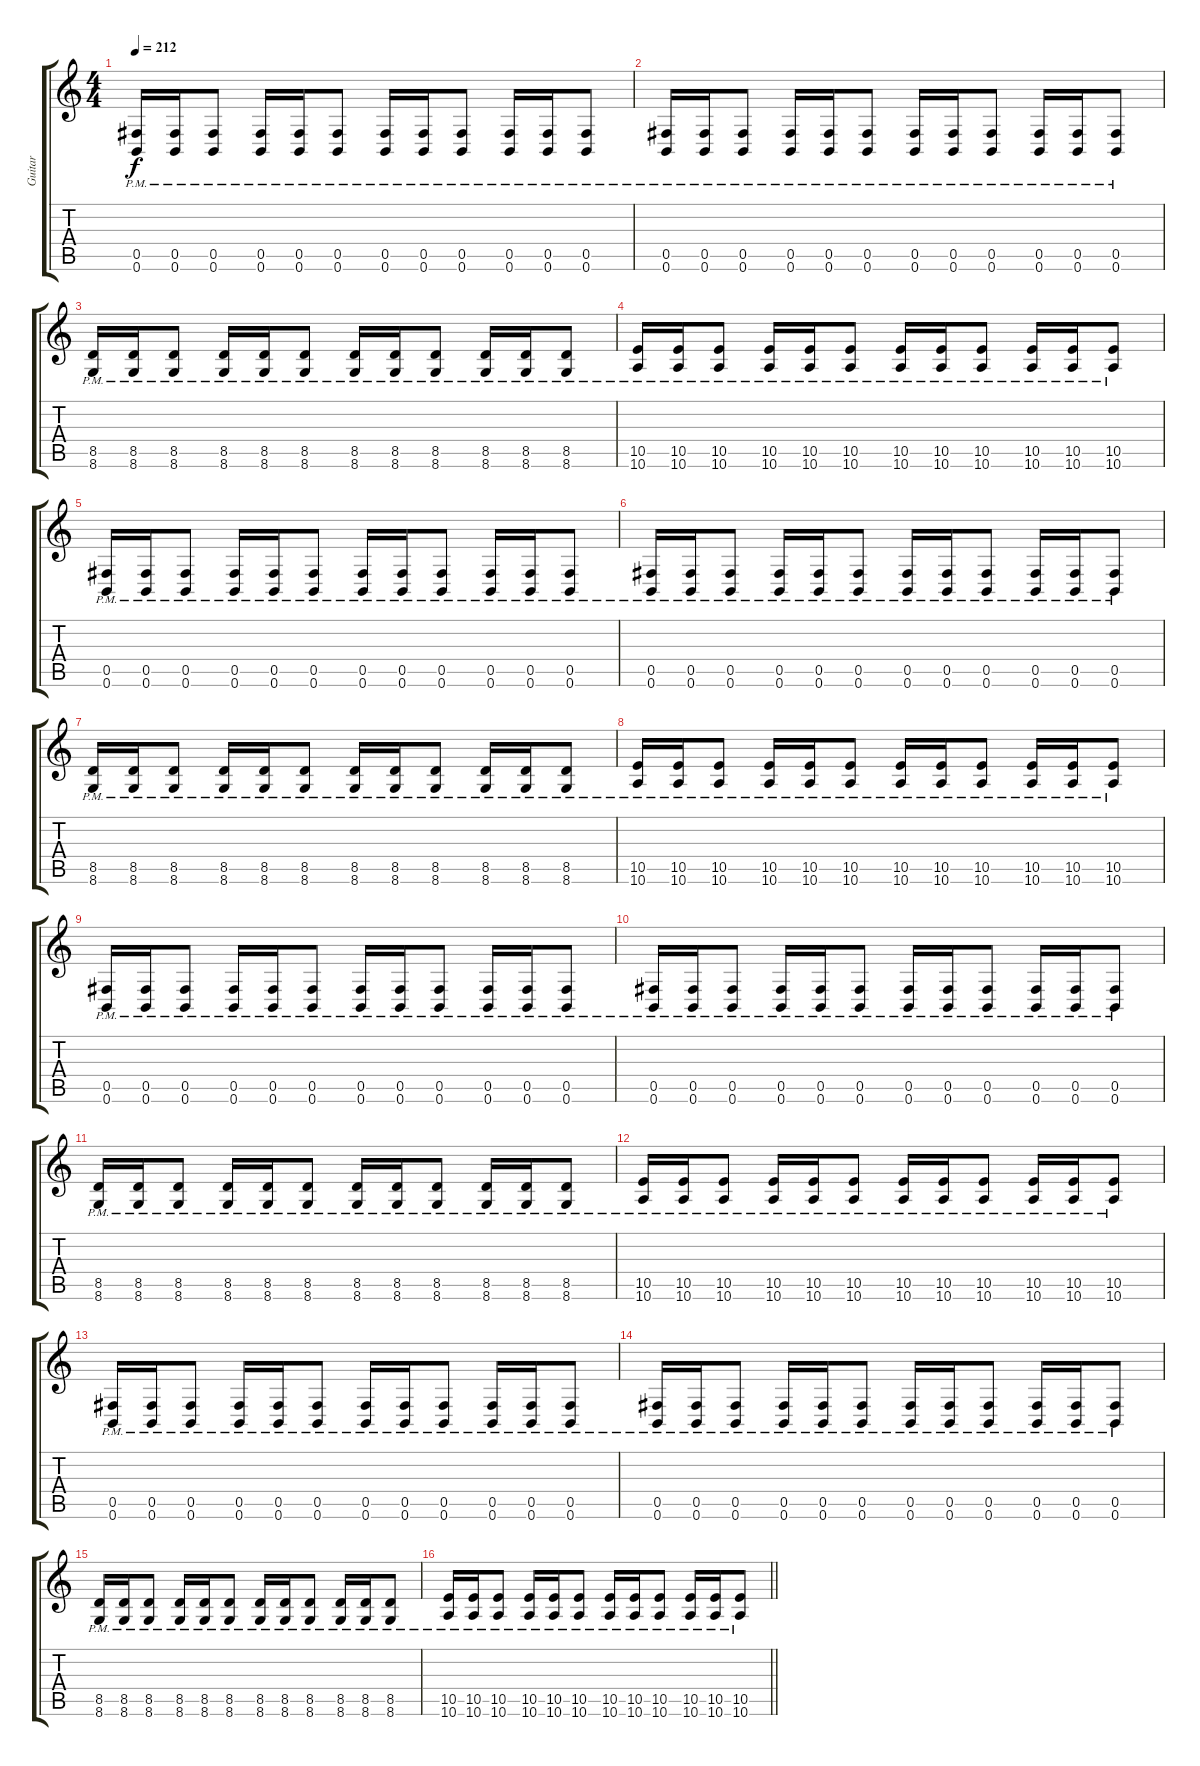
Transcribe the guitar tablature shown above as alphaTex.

\track ("Guitar" "Guitar") {instrument distortionguitar}
\staff {score tabs}
\tuning (Db4 Ab3 E3 B2 Gb2 B1) {hide}
\ts (4 4)
\tempo 212
\clef g2
\ks c
(0.5{pm} 0.6{pm}).16{dy f} (0.5{pm} 0.6{pm}).16 (0.5{pm} 0.6{pm}).8 (0.5{pm} 0.6{pm}).16 (0.5{pm} 0.6{pm}).16 (0.5{pm} 0.6{pm}).8 (0.5{pm} 0.6{pm}).16 (0.5{pm} 0.6{pm}).16 (0.5{pm} 0.6{pm}).8 (0.5{pm} 0.6{pm}).16 (0.5{pm} 0.6{pm}).16 (0.5{pm} 0.6{pm}).8 |
(0.5{pm} 0.6{pm}).16 (0.5{pm} 0.6{pm}).16 (0.5{pm} 0.6{pm}).8 (0.5{pm} 0.6{pm}).16 (0.5{pm} 0.6{pm}).16 (0.5{pm} 0.6{pm}).8 (0.5{pm} 0.6{pm}).16 (0.5{pm} 0.6{pm}).16 (0.5{pm} 0.6{pm}).8 (0.5{pm} 0.6{pm}).16 (0.5{pm} 0.6{pm}).16 (0.5{pm} 0.6{pm}).8 |
(8.5{pm} 8.6{pm}).16 (8.5{pm} 8.6{pm}).16 (8.5{pm} 8.6{pm}).8 (8.5{pm} 8.6{pm}).16 (8.5{pm} 8.6{pm}).16 (8.5{pm} 8.6{pm}).8 (8.5{pm} 8.6{pm}).16 (8.5{pm} 8.6{pm}).16 (8.5{pm} 8.6{pm}).8 (8.5{pm} 8.6{pm}).16 (8.5{pm} 8.6{pm}).16 (8.5{pm} 8.6{pm}).8 |
(10.5{pm} 10.6{pm}).16 (10.5{pm} 10.6{pm}).16 (10.5{pm} 10.6{pm}).8 (10.5{pm} 10.6{pm}).16 (10.5{pm} 10.6{pm}).16 (10.5{pm} 10.6{pm}).8 (10.5{pm} 10.6{pm}).16 (10.5{pm} 10.6{pm}).16 (10.5{pm} 10.6{pm}).8 (10.5{pm} 10.6{pm}).16 (10.5{pm} 10.6{pm}).16 (10.5{pm} 10.6{pm}).8 |
(0.5{pm} 0.6{pm}).16 (0.5{pm} 0.6{pm}).16 (0.5{pm} 0.6{pm}).8 (0.5{pm} 0.6{pm}).16 (0.5{pm} 0.6{pm}).16 (0.5{pm} 0.6{pm}).8 (0.5{pm} 0.6{pm}).16 (0.5{pm} 0.6{pm}).16 (0.5{pm} 0.6{pm}).8 (0.5{pm} 0.6{pm}).16 (0.5{pm} 0.6{pm}).16 (0.5{pm} 0.6{pm}).8 |
(0.5{pm} 0.6{pm}).16 (0.5{pm} 0.6{pm}).16 (0.5{pm} 0.6{pm}).8 (0.5{pm} 0.6{pm}).16 (0.5{pm} 0.6{pm}).16 (0.5{pm} 0.6{pm}).8 (0.5{pm} 0.6{pm}).16 (0.5{pm} 0.6{pm}).16 (0.5{pm} 0.6{pm}).8 (0.5{pm} 0.6{pm}).16 (0.5{pm} 0.6{pm}).16 (0.5{pm} 0.6{pm}).8 |
(8.5{pm} 8.6{pm}).16 (8.5{pm} 8.6{pm}).16 (8.5{pm} 8.6{pm}).8 (8.5{pm} 8.6{pm}).16 (8.5{pm} 8.6{pm}).16 (8.5{pm} 8.6{pm}).8 (8.5{pm} 8.6{pm}).16 (8.5{pm} 8.6{pm}).16 (8.5{pm} 8.6{pm}).8 (8.5{pm} 8.6{pm}).16 (8.5{pm} 8.6{pm}).16 (8.5{pm} 8.6{pm}).8 |
(10.5{pm} 10.6{pm}).16 (10.5{pm} 10.6{pm}).16 (10.5{pm} 10.6{pm}).8 (10.5{pm} 10.6{pm}).16 (10.5{pm} 10.6{pm}).16 (10.5{pm} 10.6{pm}).8 (10.5{pm} 10.6{pm}).16 (10.5{pm} 10.6{pm}).16 (10.5{pm} 10.6{pm}).8 (10.5{pm} 10.6{pm}).16 (10.5{pm} 10.6{pm}).16 (10.5{pm} 10.6{pm}).8 |
(0.5{pm} 0.6{pm}).16 (0.5{pm} 0.6{pm}).16 (0.5{pm} 0.6{pm}).8 (0.5{pm} 0.6{pm}).16 (0.5{pm} 0.6{pm}).16 (0.5{pm} 0.6{pm}).8 (0.5{pm} 0.6{pm}).16 (0.5{pm} 0.6{pm}).16 (0.5{pm} 0.6{pm}).8 (0.5{pm} 0.6{pm}).16 (0.5{pm} 0.6{pm}).16 (0.5{pm} 0.6{pm}).8 |
(0.5{pm} 0.6{pm}).16 (0.5{pm} 0.6{pm}).16 (0.5{pm} 0.6{pm}).8 (0.5{pm} 0.6{pm}).16 (0.5{pm} 0.6{pm}).16 (0.5{pm} 0.6{pm}).8 (0.5{pm} 0.6{pm}).16 (0.5{pm} 0.6{pm}).16 (0.5{pm} 0.6{pm}).8 (0.5{pm} 0.6{pm}).16 (0.5{pm} 0.6{pm}).16 (0.5{pm} 0.6{pm}).8 |
(8.5{pm} 8.6{pm}).16 (8.5{pm} 8.6{pm}).16 (8.5{pm} 8.6{pm}).8 (8.5{pm} 8.6{pm}).16 (8.5{pm} 8.6{pm}).16 (8.5{pm} 8.6{pm}).8 (8.5{pm} 8.6{pm}).16 (8.5{pm} 8.6{pm}).16 (8.5{pm} 8.6{pm}).8 (8.5{pm} 8.6{pm}).16 (8.5{pm} 8.6{pm}).16 (8.5{pm} 8.6{pm}).8 |
(10.5{pm} 10.6{pm}).16 (10.5{pm} 10.6{pm}).16 (10.5{pm} 10.6{pm}).8 (10.5{pm} 10.6{pm}).16 (10.5{pm} 10.6{pm}).16 (10.5{pm} 10.6{pm}).8 (10.5{pm} 10.6{pm}).16 (10.5{pm} 10.6{pm}).16 (10.5{pm} 10.6{pm}).8 (10.5{pm} 10.6{pm}).16 (10.5{pm} 10.6{pm}).16 (10.5{pm} 10.6{pm}).8 |
(0.5{pm} 0.6{pm}).16 (0.5{pm} 0.6{pm}).16 (0.5{pm} 0.6{pm}).8 (0.5{pm} 0.6{pm}).16 (0.5{pm} 0.6{pm}).16 (0.5{pm} 0.6{pm}).8 (0.5{pm} 0.6{pm}).16 (0.5{pm} 0.6{pm}).16 (0.5{pm} 0.6{pm}).8 (0.5{pm} 0.6{pm}).16 (0.5{pm} 0.6{pm}).16 (0.5{pm} 0.6{pm}).8 |
(0.5{pm} 0.6{pm}).16 (0.5{pm} 0.6{pm}).16 (0.5{pm} 0.6{pm}).8 (0.5{pm} 0.6{pm}).16 (0.5{pm} 0.6{pm}).16 (0.5{pm} 0.6{pm}).8 (0.5{pm} 0.6{pm}).16 (0.5{pm} 0.6{pm}).16 (0.5{pm} 0.6{pm}).8 (0.5{pm} 0.6{pm}).16 (0.5{pm} 0.6{pm}).16 (0.5{pm} 0.6{pm}).8 |
(8.5{pm} 8.6{pm}).16 (8.5{pm} 8.6{pm}).16 (8.5{pm} 8.6{pm}).8 (8.5{pm} 8.6{pm}).16 (8.5{pm} 8.6{pm}).16 (8.5{pm} 8.6{pm}).8 (8.5{pm} 8.6{pm}).16 (8.5{pm} 8.6{pm}).16 (8.5{pm} 8.6{pm}).8 (8.5{pm} 8.6{pm}).16 (8.5{pm} 8.6{pm}).16 (8.5{pm} 8.6{pm}).8 |
\barLineRight lightlight
(10.5{pm} 10.6{pm}).16 (10.5{pm} 10.6{pm}).16 (10.5{pm} 10.6{pm}).8 (10.5{pm} 10.6{pm}).16 (10.5{pm} 10.6{pm}).16 (10.5{pm} 10.6{pm}).8 (10.5{pm} 10.6{pm}).16 (10.5{pm} 10.6{pm}).16 (10.5{pm} 10.6{pm}).8 (10.5{pm} 10.6{pm}).16 (10.5{pm} 10.6{pm}).16 (10.5{pm} 10.6{pm}).8
